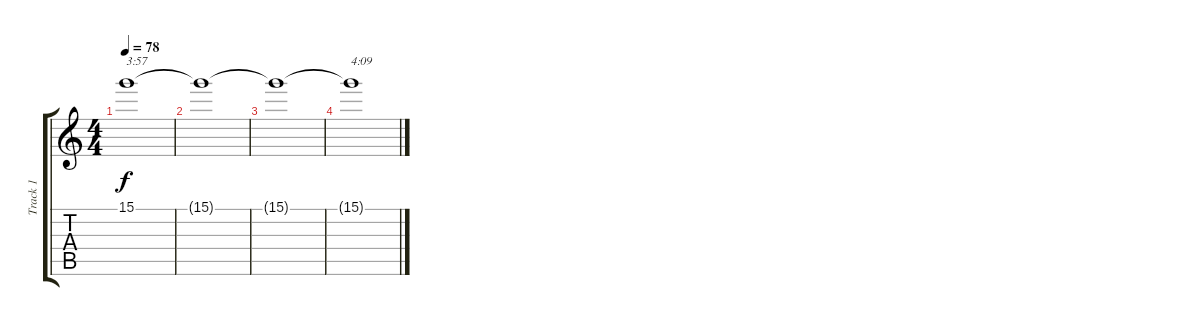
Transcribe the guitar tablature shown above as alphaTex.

\track ("Track 1" "Track 1") {instrument overdrivenguitar}
\staff {score tabs}
\tuning (E4 B3 G3 D3 A2 E2) {hide}
\ts (4 4)
\tempo 78
\clef g2
\ks c
15.1.1{txt "3:57" dy f} |
15.1{t}.1 |
15.1{t}.1 |
15.1{t}.1{txt "4:09"}
